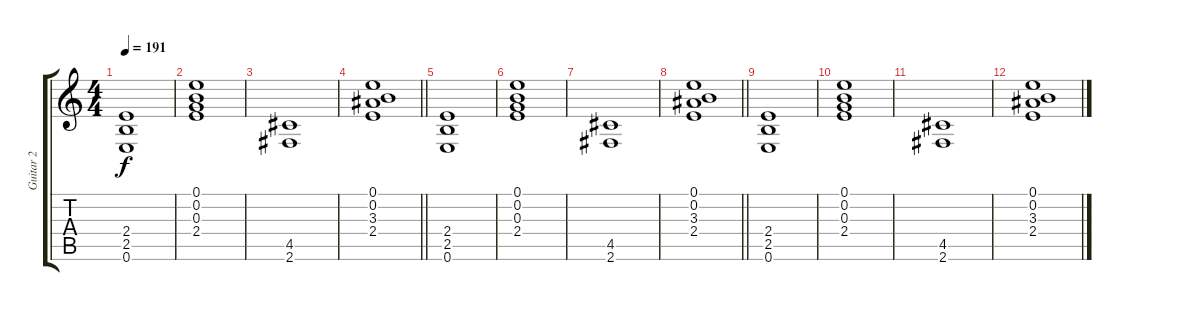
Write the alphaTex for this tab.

\track ("Guitar 2" "Guitar 2") {instrument distortionguitar}
\staff {score tabs}
\tuning (E4 B3 G3 D3 A2 E2) {hide}
\ts (4 4)
\tempo 191
\clef g2
\ks c
(2.4 2.5 0.6).1{dy f} |
(0.1 0.2 0.3 2.4).1 |
(4.5 2.6).1 |
\barLineRight lightlight
(0.1 0.2 3.3 2.4).1 |
(2.4 2.5 0.6).1 |
(0.1 0.2 0.3 2.4).1 |
(4.5 2.6).1 |
\barLineRight lightlight
(0.1 0.2 3.3 2.4).1 |
(2.4 2.5 0.6).1 |
(0.1 0.2 0.3 2.4).1 |
(4.5 2.6).1 |
(0.1 0.2 3.3 2.4).1
